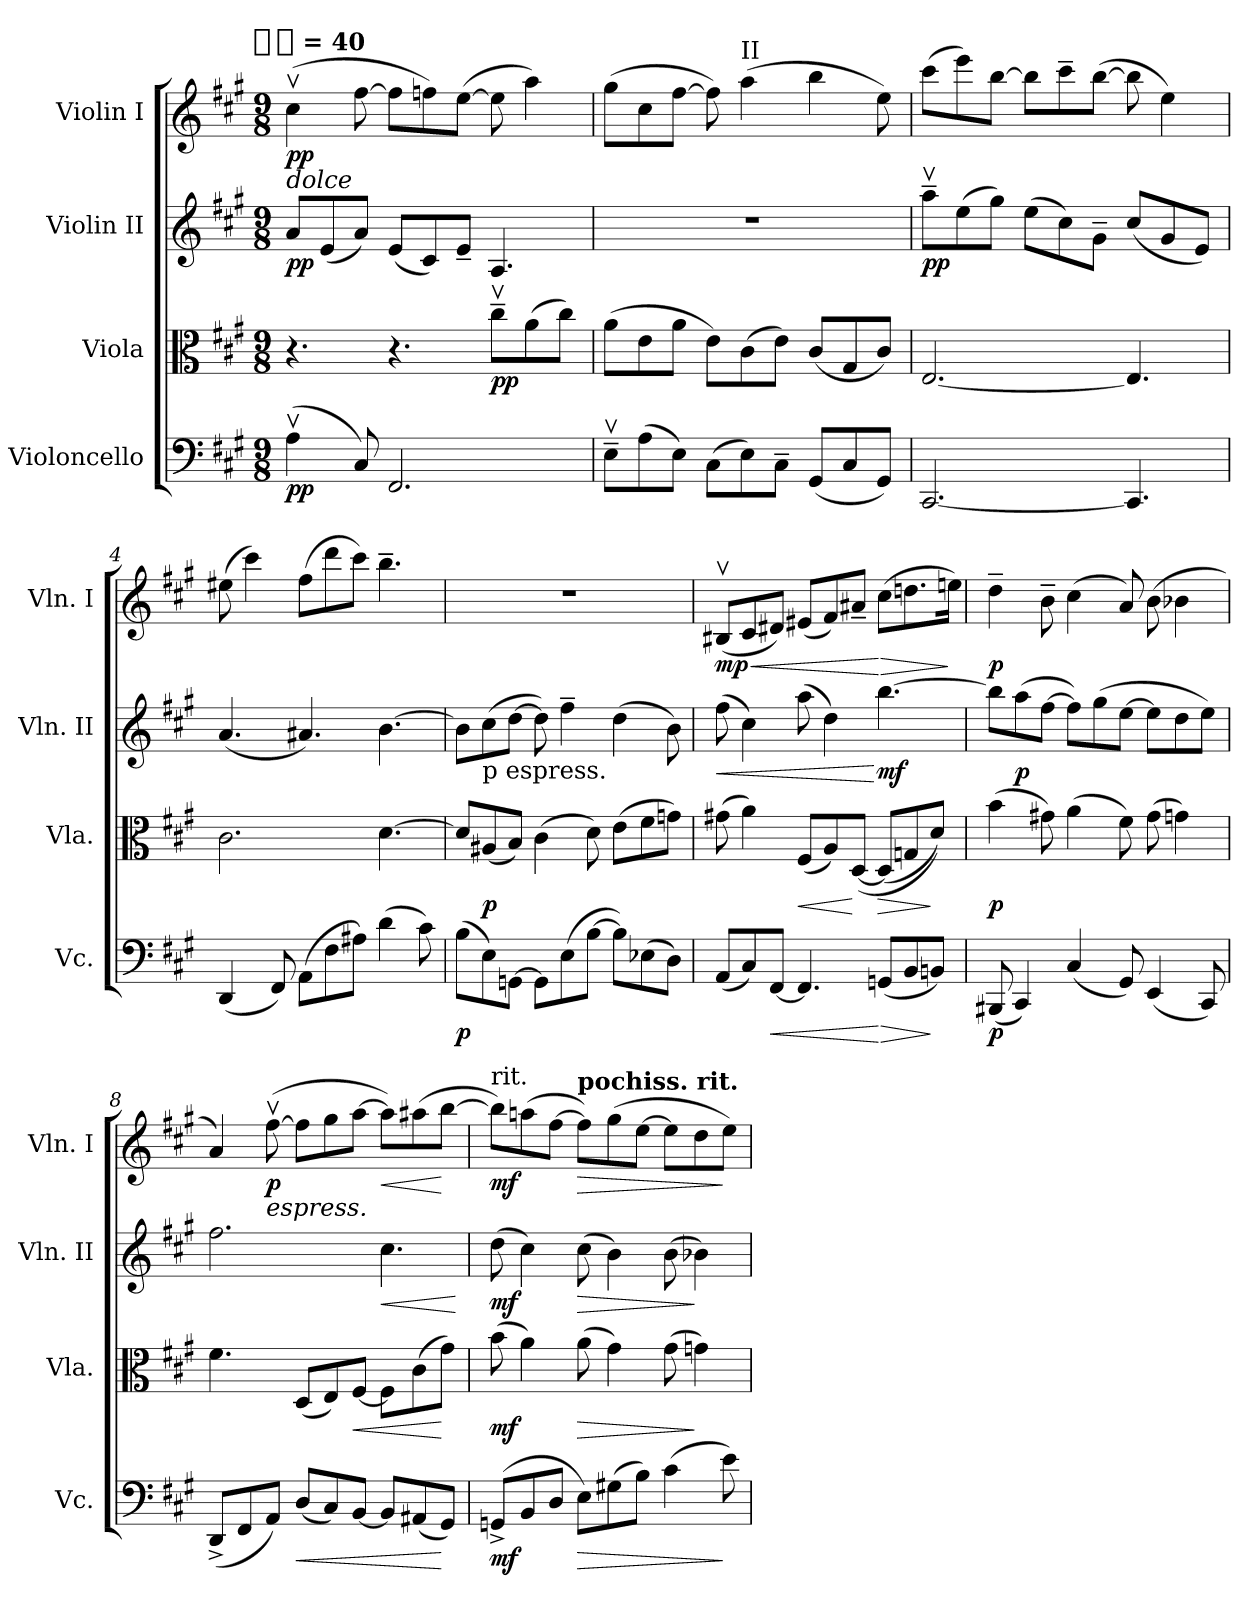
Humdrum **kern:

**kern	**dynam	**kern	**dynam	**kern	**dynam	**kern	**dynam
*part4	*part4	*part3	*part3	*part2	*part2	*part1	*part1
*staff4	*staff4	*staff3	*staff3	*staff2	*staff2	*staff1	*staff1
*I"Violoncello	*	*I"Viola	*	*I"Violin II	*	*I"Violin I	*
*I'Vc.	*	*I'Vla.	*	*I'Vln. II	*	*I'Vln. I	*
*clefF4	*	*clefC3	*	*clefG2	*	*clefG2	*
*k[f#c#g#]	*	*k[f#c#g#]	*	*k[f#c#g#]	*	*k[f#c#g#]	*
*A:	*	*A:	*	*A:	*	*A:	*
!!LO:TX:omd:t=[quarter-dot] = 40
*M9/8	*	*M9/8	*	*M9/8	*	*M9/8	*
*MM60	*	*MM60	*	*MM60	*	*MM60	*
=1	=1	=1	=1	=1	=1	=1	=1
!	!	!	!	!	!	!LO:TX:b:i:t=dolce	!
(4Av	pp	4.r	.	8aL	pp	(4cc#v	pp
.	.	.	.	(8e	.	.	.
8C#)	.	.	.	8aJ)	.	[8ff#	.
2.FF#	.	4.r	.	(8eL	.	8ff#L]	.
.	.	.	.	8c#)	.	8ffn)	.
.	.	.	.	8e~J	.	([8eeJ	.
.	.	8cc#~vL	pp	4.A	.	8ee]	.
.	.	(8a	.	.	.	4aa)	.
.	.	8cc#J)	.	.	.	.	.
=2	=2	=2	=2	=2	=2	=2	=2
8E~vL	.	(8aL	.	8%9r	.	(8gg#L	.
(8A	.	8e	.	.	.	8cc#	.
8EJ)	.	8aJ	.	.	.	[8ff#J	.
(8C#L	.	8eL)	.	.	.	8ff#])	.
!	!	!	!	!	!	!LO:TX:a:t=II	!
8E)	.	(8c#	.	.	.	(4aa	.
8C#~J	.	8eJ)	.	.	.	.	.
(8GG#L	.	(8c#L	.	.	.	4bb	.
8C#	.	8G#	.	.	.	.	.
8GG#J)	.	8c#J)	.	.	.	8ee)	.
=3	=3	=3	=3	=3	=3	=3	=3
[2.CC#	.	[2.E	.	8aa~vL	pp	(8ccc#L	.
.	.	.	.	(8ee	.	8eee)	.
.	.	.	.	8gg#J)	.	[8bbJ	.
.	.	.	.	(8eeL	.	8bbL]	.
.	.	.	.	8cc#)	.	8ccc#~	.
.	.	.	.	8g#~J	.	([8bbJ	.
4.CC#]	.	4.E]	.	(8cc#L	.	8bb]	.
.	.	.	.	8g#	.	4ee)	.
.	.	.	.	8eJ)	.	.	.
=4	=4	=4	=4	=4	=4	=4	=4
(4DD	.	2.c#	.	(4.a	.	(8ee#X	.
.	.	.	.	.	.	4ccc#)	.
8FF#)	.	.	.	.	.	.	.
(8AAL	.	.	.	4.a#X)	.	(8ff#L	.
8F#	.	.	.	.	.	8ddd	.
8A#XJ)	.	.	.	.	.	8ccc#J)	.
(4d	.	[4.d	.	[4.b	.	4.bb~	.
8c#)	.	.	.	.	.	.	.
=5	=5	=5	=5	=5	=5	=5	=5
(8BL	p	8dL]	.	8bL]	.	8%9r	.
!	!	!	!	!LO:TX:b:t=p espress.	!	!	!
8E)	.	(8A#X	p	(8cc#	.	.	.
[8GGnJ	.	8BJ)	.	[8ddJ	.	.	.
8GGL]	.	(4c#	.	8dd])	.	.	.
(8E	.	.	.	4ff#~	.	.	.
[8BJ	.	8d)	.	.	.	.	.
8BL])	.	(8eL	.	(4dd	.	.	.
(8E-X	.	8f#	.	.	.	.	.
8DJ)	.	8gnJ)	.	8b)	.	.	.
=6	=6	=6	=6	=6	=6	=6	=6
!	!	!	!	!	!LO:HP:b	!	!LO:HP:b
(8AAL	.	(8g#X	.	(8ff#	<	(8B#XvL	< mp
8C#)	.	4a)	.	4cc#)	.	8c#	.
!	!LO:HP:b	!	!	!	!	!	!
[8FF#J	<	.	.	.	.	8d#XJ)	.
!	!	!	!LO:HP:b	!	!	!	!
4.FF#]	.	(8F#L	<	(8aa	.	(8e#XL	.
.	.	8A)	.	4dd)	.	8f#)	.
.	.	([8DJ	[	.	.	8a#X~J	.
!	!LO:HP:n=1:b	!	!LO:HP:b	!	!	!	!LO:HP:n=1:b
(8GGnL	[ >	(8DL]	>	[4.bb	[ mf	(8cc#L	[ >
8BB	.	8Gn	.	.	.	8.ddn	.
8BBnJ)	]	8dJ))	]	.	.	.	.
.	.	.	.	.	.	16eenJk)	]
=7	=7	=7	=7	=7	=7	=7	=7
(8BBB#X	p	(4b	p	8bbL]	.	4dd~	p
4CC#)	.	.	.	(8aa	p	.	.
.	.	8g#X)	.	[8ff#J	.	8b~	.
(4C#	.	(4a	.	8ff#L])	.	(4cc#	.
.	.	.	.	(8gg#	.	.	.
8GG#)	.	8f#)	.	[8eeJ	.	8a)	.
(4EE	.	(8g#	.	8eeL]	.	(8b	.
.	.	4gn)	.	8dd	.	4b-X	.
8CC#)	.	.	.	8eeJ)	.	.	.
=8	=8	=8	=8	=8	=8	=8	=8
(8DD^L	.	4.f#	.	2.ff#	.	4a)	.
8FF#	.	.	.	.	.	.	.
!	!	!	!	!	!	!LO:TX:b:i:t=espress.	!
8AAJ)	.	.	.	.	.	([8ff#v	p
!	!LO:HP:b	!	!	!	!	!	!
(8DL	<	(8DL	.	.	.	8ff#L]	.
8C#)	.	8E)	.	.	.	8gg#	.
!	!	!	!LO:HP:b	!	!	!	!
[8BBJ	.	[8F#J	<	.	.	[8aaJ	.
!	!	!	!	!	!LO:HP:b	!	!LO:HP:b
8BBL]	.	8F#L]	.	4.cc#	<	8aaL])	<
(8AA#X	.	(8c#	.	.	.	(8aa#X	.
8GG#J)	[	8g#J)	[	.	.	[8bbJ	[
.	.	.	.	.	[	.	.
=9	=9	=9	=9	=9	=9	=9	=9
!	!	!	!	!	!	!LO:TX:a:t=rit.	!
(8GGn^L	mf	(8b	mf	(8dd	mf	8bbL])	mf
8BB	.	4a)	.	4cc#)	.	(8aan	.
8DJ	.	.	.	.	.	[8ff#J	.
!	!	!	!	!	!	!LO:TX:a:B:t=pochiss. rit.	!
!	!LO:HP:b	!	!LO:HP:b	!	!LO:HP:b	!	!LO:HP:b
8EL)	>	(8a	>	(8cc#	>	8ff#L])	>
(8G#X	.	4g#)	.	4b)	.	(8gg#	.
8BJ)	.	.	.	.	.	[8eeJ	.
(4c#	.	(8g#	.	(8b	.	8eeL]	.
.	.	4gn)	]	4b-X)	]	8dd	.
8e)	]	.	.	.	.	8eeJ)	]
=	=	=	=	=	=	=	=
*-	*-	*-	*-	*-	*-	*-	*-
